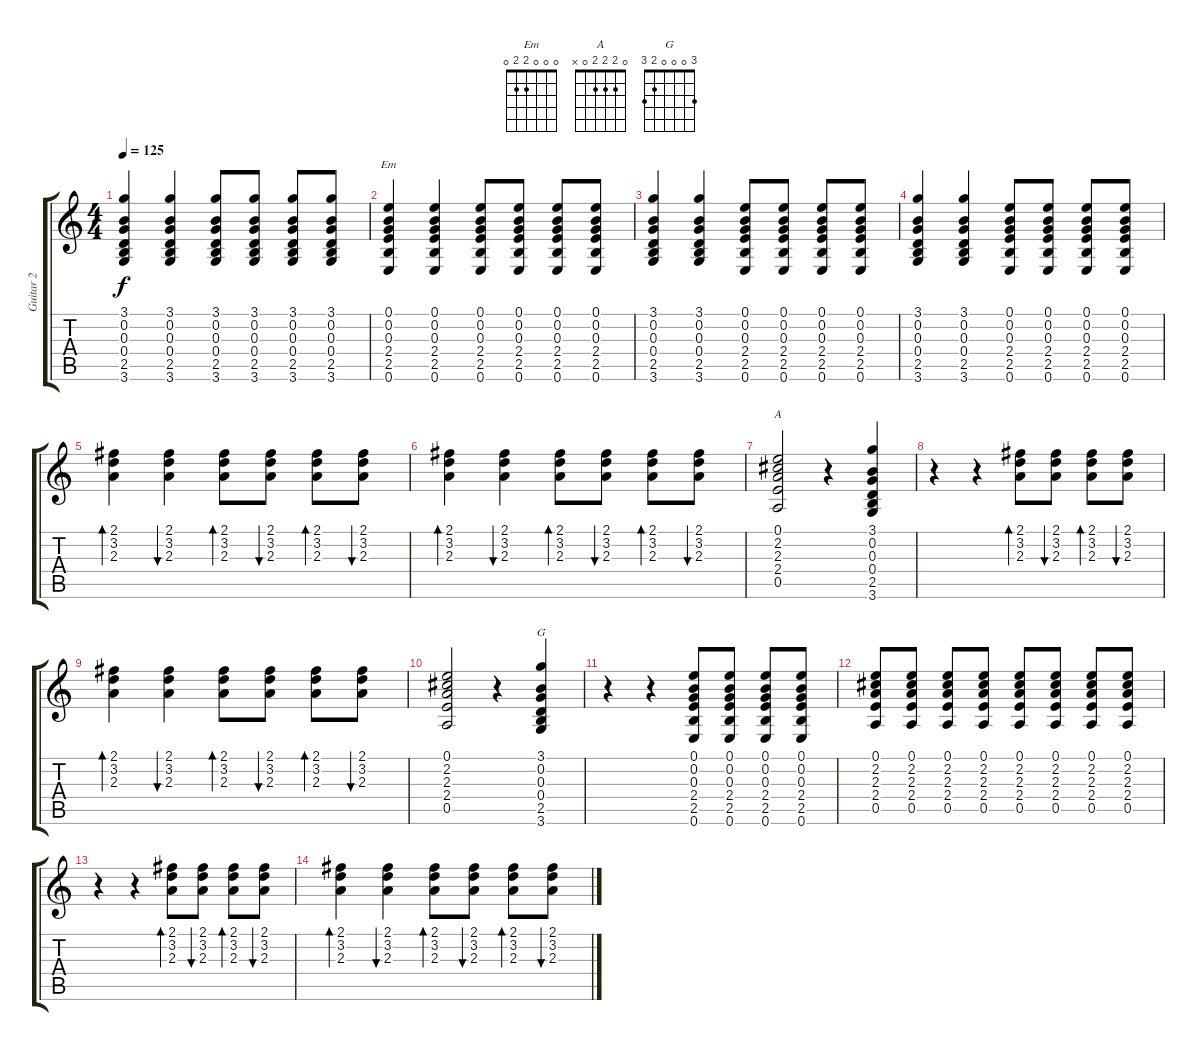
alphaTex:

\track ("Guitar 2" "Guitar 2") {instrument electricguitarclean}
\staff {score tabs}
\tuning (E4 B3 G3 D3 A2 E2) {hide}
\chord ("Em" 0 0 0 2 2 0)
\chord ("A" 0 2 2 2 0 x)
\chord ("G" 3 0 0 0 2 3)
\ts (4 4)
\tempo 125
\clef g2
\ks c
(3.1 0.2 0.3 0.4 2.5 3.6).4{dy f} (3.1 0.2 0.3 0.4 2.5 3.6).4 (3.1 0.2 0.3 0.4 2.5 3.6).8 (3.1 0.2 0.3 0.4 2.5 3.6).8 (3.1 0.2 0.3 0.4 2.5 3.6).8 (3.1 0.2 0.3 0.4 2.5 3.6).8 |
(0.1 0.2 0.3 2.4 2.5 0.6).4{ch "Em"} (0.1 0.2 0.3 2.4 2.5 0.6).4 (0.1 0.2 0.3 2.4 2.5 0.6).8 (0.1 0.2 0.3 2.4 2.5 0.6).8 (0.1 0.2 0.3 2.4 2.5 0.6).8 (0.1 0.2 0.3 2.4 2.5 0.6).8 |
(3.1 0.2 0.3 0.4 2.5 3.6).4 (3.1 0.2 0.3 0.4 2.5 3.6).4 (0.1 0.2 0.3 2.4 2.5 0.6).8 (0.1 0.2 0.3 2.4 2.5 0.6).8 (0.1 0.2 0.3 2.4 2.5 0.6).8 (0.1 0.2 0.3 2.4 2.5 0.6).8 |
(3.1 0.2 0.3 0.4 2.5 3.6).4 (3.1 0.2 0.3 0.4 2.5 3.6).4 (0.1 0.2 0.3 2.4 2.5 0.6).8 (0.1 0.2 0.3 2.4 2.5 0.6).8 (0.1 0.2 0.3 2.4 2.5 0.6).8 (0.1 0.2 0.3 2.4 2.5 0.6).8 |
(2.1 3.2 2.3).4{bd 240} (2.1 3.2 2.3).4{bu 240} (2.1 3.2 2.3).8{bd 240} (2.1 3.2 2.3).8{bu 240} (2.1 3.2 2.3).8{bd 240} (2.1 3.2 2.3).8{bu 240} |
(2.1 3.2 2.3).4{bd 240} (2.1 3.2 2.3).4{bu 240} (2.1 3.2 2.3).8{bd 240} (2.1 3.2 2.3).8{bu 240} (2.1 3.2 2.3).8{bd 240} (2.1 3.2 2.3).8{bu 240} |
(0.1 2.2 2.3 2.4 0.5).2{ch "A"} r.4 (3.1 0.2 0.3 0.4 2.5 3.6).4 |
r.4 r.4 (2.1 3.2 2.3).8{bd 240} (2.1 3.2 2.3).8{bu 240} (2.1 3.2 2.3).8{bd 240} (2.1 3.2 2.3).8{bu 240} |
(2.1 3.2 2.3).4{bd 240} (2.1 3.2 2.3).4{bu 240} (2.1 3.2 2.3).8{bd 240} (2.1 3.2 2.3).8{bu 240} (2.1 3.2 2.3).8{bd 240} (2.1 3.2 2.3).8{bu 240} |
(0.1 2.2 2.3 2.4 0.5).2 r.4 (3.1 0.2 0.3 0.4 2.5 3.6).4{ch "G"} |
r.4 r.4 (0.1 0.2 0.3 2.4 2.5 0.6).8 (0.1 0.2 0.3 2.4 2.5 0.6).8 (0.1 0.2 0.3 2.4 2.5 0.6).8 (0.1 0.2 0.3 2.4 2.5 0.6).8 |
(0.1 2.2 2.3 2.4 0.5).8 (0.1 2.2 2.3 2.4 0.5).8 (0.1 2.2 2.3 2.4 0.5).8 (0.1 2.2 2.3 2.4 0.5).8 (0.1 2.2 2.3 2.4 0.5).8 (0.1 2.2 2.3 2.4 0.5).8 (0.1 2.2 2.3 2.4 0.5).8 (0.1 2.2 2.3 2.4 0.5).8 |
r.4 r.4 (2.1 3.2 2.3).8{bd 240} (2.1 3.2 2.3).8{bu 240} (2.1 3.2 2.3).8{bd 240} (2.1 3.2 2.3).8{bu 240} |
(2.1 3.2 2.3).4{bd 240} (2.1 3.2 2.3).4{bu 240} (2.1 3.2 2.3).8{bd 240} (2.1 3.2 2.3).8{bu 240} (2.1 3.2 2.3).8{bd 240} (2.1 3.2 2.3).8{bu 240}
